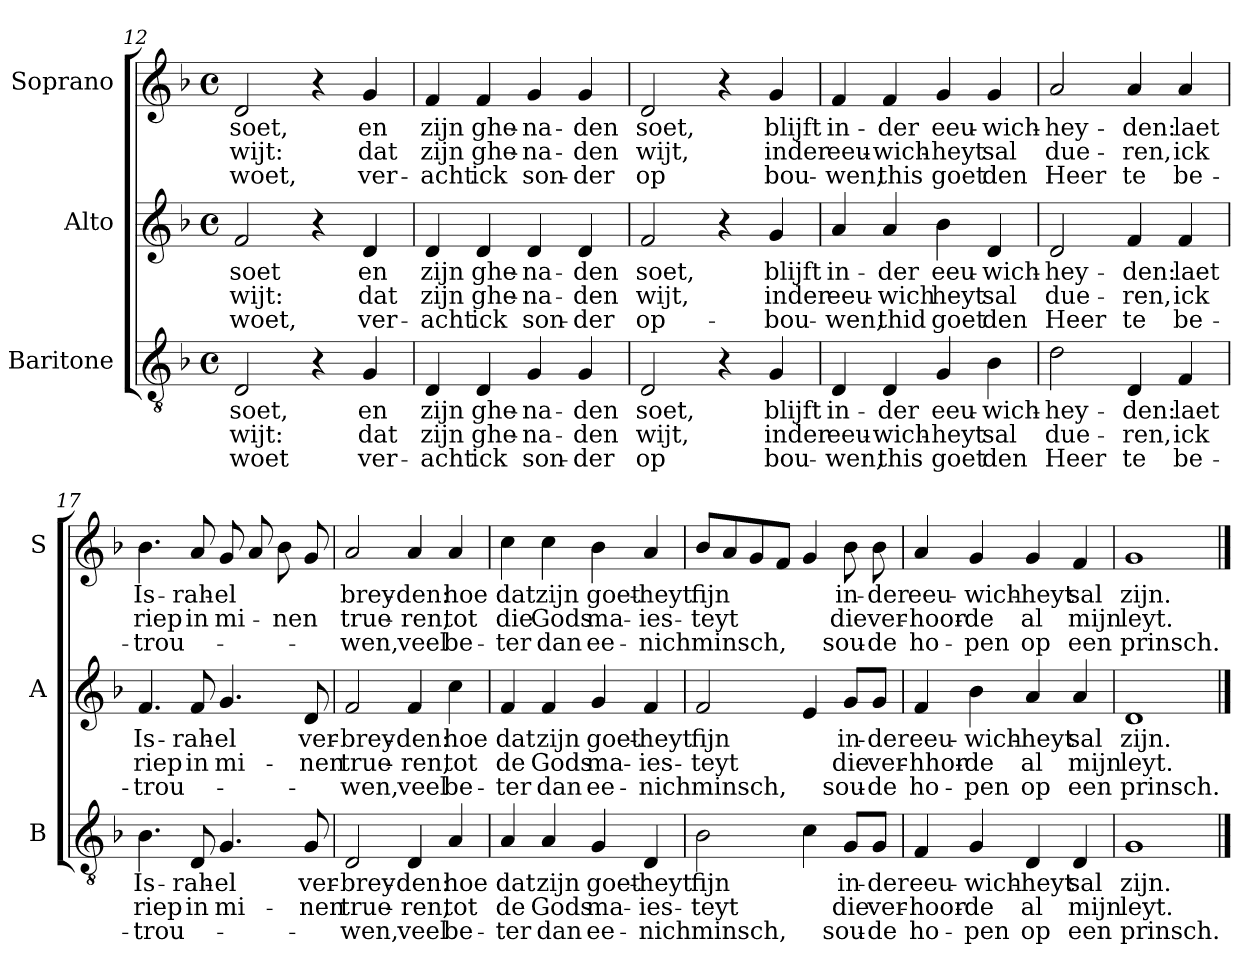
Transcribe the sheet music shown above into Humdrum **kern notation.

**kern	**text	**text	**text	**kern	**text	**text	**text	**kern	**text	**text	**text
*part3	*part3	*part3	*part3	*part2	*part2	*part2	*part2	*part1	*part1	*part1	*part1
*staff3	*staff3	*staff3	*staff3	*staff2	*staff2	*staff2	*staff2	*staff1	*staff1	*staff1	*staff1
*I"Baritone	*	*	*	*I"Alto	*	*	*	*I"Soprano	*	*	*
*I'B	*	*	*	*I'A	*	*	*	*I'S	*	*	*
*clefGv2	*	*	*	*clefG2	*	*	*	*clefG2	*	*	*
*k[b-]	*	*	*	*k[b-]	*	*	*	*k[b-]	*	*	*
*F:	*	*	*	*F:	*	*	*	*F:	*	*	*
*M4/4	*	*	*	*M4/4	*	*	*	*M4/4	*	*	*
*met(c)	*	*	*	*met(c)	*	*	*	*met(c)	*	*	*
=12	=12	=12	=12	=12	=12	=12	=12	=12	=12	=12	=12
!	!LO:LY:b	!LO:LY:b	!LO:LY:b	!	!LO:LY:b	!LO:LY:b	!LO:LY:b	!	!LO:LY:b	!LO:LY:b	!LO:LY:b
2D/	soet,	wijt:	-woet	2f/	soet	wijt:	-woet,	2d/	soet,	wijt:	-woet,
4r	.	.	.	4r	.	.	.	4r	.	.	.
!	!LO:LY:b	!LO:LY:b	!LO:LY:b	!	!LO:LY:b	!LO:LY:b	!LO:LY:b	!	!LO:LY:b	!LO:LY:b	!LO:LY:b
4G/	en	dat	ver-	4d/	en	dat	ver-	4g/	en	dat	ver-
=13	=13	=13	=13	=13	=13	=13	=13	=13	=13	=13	=13
!	!LO:LY:b	!LO:LY:b	!LO:LY:b	!	!LO:LY:b	!LO:LY:b	!LO:LY:b	!	!LO:LY:b	!LO:LY:b	!LO:LY:b
4D/	zijn	zijn	-acht	4d/	zijn	zijn	-acht	4f/	zijn	zijn	-acht
!	!LO:LY:b	!LO:LY:b	!LO:LY:b	!	!LO:LY:b	!LO:LY:b	!LO:LY:b	!	!LO:LY:b	!LO:LY:b	!LO:LY:b
4D/	ghe-	ghe-	ick	4d/	ghe-	ghe-	ick	4f/	ghe-	ghe-	ick
!	!LO:LY:b	!LO:LY:b	!LO:LY:b	!	!LO:LY:b	!LO:LY:b	!LO:LY:b	!	!LO:LY:b	!LO:LY:b	!LO:LY:b
4G/	-na-	-na-	son-	4d/	-na-	-na-	son-	4g/	-na-	-na-	son-
!	!LO:LY:b	!LO:LY:b	!LO:LY:b	!	!LO:LY:b	!LO:LY:b	!LO:LY:b	!	!LO:LY:b	!LO:LY:b	!LO:LY:b
4G/	-den	-den	-der	4d/	-den	-den	-der	4g/	-den	-den	-der
!!LO:LB:g=z
=14	=14	=14	=14	=14	=14	=14	=14	=14	=14	=14	=14
!	!LO:LY:b	!LO:LY:b	!LO:LY:b	!	!LO:LY:b	!LO:LY:b	!LO:LY:b	!	!LO:LY:b	!LO:LY:b	!LO:LY:b
2D/	soet,	wijt,	op	2f/	soet,	wijt,	op-	2d/	soet,	wijt,	op
4r	.	.	.	4r	.	.	.	4r	.	.	.
!	!LO:LY:b	!LO:LY:b	!LO:LY:b	!	!LO:LY:b	!LO:LY:b	!LO:LY:b	!	!LO:LY:b	!LO:LY:b	!LO:LY:b
4G/	blijft	inder	bou-	4g/	blijft	inder	-bou-	4g/	blijft	inder	bou-
=15	=15	=15	=15	=15	=15	=15	=15	=15	=15	=15	=15
!	!LO:LY:b	!LO:LY:b	!LO:LY:b	!	!LO:LY:b	!LO:LY:b	!LO:LY:b	!	!LO:LY:b	!LO:LY:b	!LO:LY:b
4D/	in-	eeu-	-wen,	4a/	in-	eeu-	-wen,	4f/	in-	eeu-	-wen,
!	!LO:LY:b	!LO:LY:b	!LO:LY:b	!	!LO:LY:b	!LO:LY:b	!LO:LY:b	!	!LO:LY:b	!LO:LY:b	!LO:LY:b
4D/	-der	-wich-	this	4a/	-der	-wich	thid	4f/	-der	-wich-	this
!	!LO:LY:b	!LO:LY:b	!LO:LY:b	!	!LO:LY:b	!LO:LY:b	!LO:LY:b	!	!LO:LY:b	!LO:LY:b	!LO:LY:b
4G/	eeu-	-heyt	goet	4b-\	eeu-	heyt	goet	4g/	eeu-	-heyt	goet
!	!LO:LY:b	!LO:LY:b	!LO:LY:b	!	!LO:LY:b	!LO:LY:b	!LO:LY:b	!	!LO:LY:b	!LO:LY:b	!LO:LY:b
4B-\	-wich-	sal	den	4d/	-wich-	sal	den	4g/	-wich-	sal	den
=16	=16	=16	=16	=16	=16	=16	=16	=16	=16	=16	=16
!	!LO:LY:b	!LO:LY:b	!LO:LY:b	!	!LO:LY:b	!LO:LY:b	!LO:LY:b	!	!LO:LY:b	!LO:LY:b	!LO:LY:b
2d\	-hey-	due-	Heer	2d/	-hey-	due-	Heer	2a/	-hey-	due-	Heer
!	!LO:LY:b	!LO:LY:b	!LO:LY:b	!	!LO:LY:b	!LO:LY:b	!LO:LY:b	!	!LO:LY:b	!LO:LY:b	!LO:LY:b
4D/	-den:	-ren,	te	4f/	-den:	-ren,	te	4a/	-den:	-ren,	te
!	!LO:LY:b	!LO:LY:b	!LO:LY:b	!	!LO:LY:b	!LO:LY:b	!LO:LY:b	!	!LO:LY:b	!LO:LY:b	!LO:LY:b
4F/	laet	ick	be-	4f/	laet	ick	be-	4a/	laet	ick	be-
=17	=17	=17	=17	=17	=17	=17	=17	=17	=17	=17	=17
!	!LO:LY:b	!LO:LY:b	!LO:LY:b	!	!LO:LY:b	!LO:LY:b	!LO:LY:b	!	!LO:LY:b	!LO:LY:b	!LO:LY:b
4.B-\	Is-	riep	-trou-	4.f/	Is-	riep	-trou-	4.b-\	Is-	riep	-trou-
!	!LO:LY:b	!LO:LY:b	!	!	!LO:LY:b	!LO:LY:b	!	!	!LO:LY:b	!LO:LY:b	!
8D/	-rah-	in	.	8f/	-rah-	in	.	8a/	-rah-	in	.
!	!LO:LY:b	!LO:LY:b	!	!	!LO:LY:b	!LO:LY:b	!	!	!LO:LY:b	!LO:LY:b	!
4.G/	-el	mi-	.	4.g/	-el	mi-	.	8g/	-el	mi-	.
.	.	.	.	.	.	.	.	8a/	.	.	.
!	!	!	!	!	!	!	!	!	!	!LO:LY:b	!
.	.	.	.	.	.	.	.	8b-\	.	-nen	.
!	!LO:LY:b	!LO:LY:b	!	!	!LO:LY:b	!LO:LY:b	!	!	!	!	!
8G/	ver-	-nen	.	8d/	ver-	-nen	.	8g/	.	.	.
!!LO:LB:g=z
=18	=18	=18	=18	=18	=18	=18	=18	=18	=18	=18	=18
!	!LO:LY:b	!LO:LY:b	!LO:LY:b	!	!LO:LY:b	!LO:LY:b	!LO:LY:b	!	!LO:LY:b	!LO:LY:b	!LO:LY:b
2D/	-brey-	true-	-wen,	2f/	-brey-	true-	-wen,	2a/	-brey-	true-	-wen,
!	!LO:LY:b	!LO:LY:b	!LO:LY:b	!	!LO:LY:b	!LO:LY:b	!LO:LY:b	!	!LO:LY:b	!LO:LY:b	!LO:LY:b
4D/	-den:	-ren,	veel	4f/	-den:	-ren,	veel	4a/	-den:	-ren,	veel
!	!LO:LY:b	!LO:LY:b	!LO:LY:b	!	!LO:LY:b	!LO:LY:b	!LO:LY:b	!	!LO:LY:b	!LO:LY:b	!LO:LY:b
4A/	hoe	tot	be-	4cc\	hoe	tot	be-	4a/	hoe	tot	be-
=19	=19	=19	=19	=19	=19	=19	=19	=19	=19	=19	=19
!	!LO:LY:b	!LO:LY:b	!LO:LY:b	!	!LO:LY:b	!LO:LY:b	!LO:LY:b	!	!LO:LY:b	!LO:LY:b	!LO:LY:b
4A/	dat	de	-ter	4f/	dat	de	-ter	4cc\	dat	die	-ter
!	!LO:LY:b	!LO:LY:b	!LO:LY:b	!	!LO:LY:b	!LO:LY:b	!LO:LY:b	!	!LO:LY:b	!LO:LY:b	!LO:LY:b
4A/	zijn	Gods	dan	4f/	zijn	Gods	dan	4cc\	zijn	Gods	dan
!	!LO:LY:b	!LO:LY:b	!LO:LY:b	!	!LO:LY:b	!LO:LY:b	!LO:LY:b	!	!LO:LY:b	!LO:LY:b	!LO:LY:b
4G/	goet-	ma-	ee-	4g/	goet-	ma-	ee-	4b-\	goet-	ma-	ee-
!	!LO:LY:b	!LO:LY:b	!LO:LY:b	!	!LO:LY:b	!LO:LY:b	!LO:LY:b	!	!LO:LY:b	!LO:LY:b	!LO:LY:b
4D/	-heyt	-ies-	-nich	4f/	-heyt	-ies-	-nich	4a/	-heyt	-ies-	-nich
=20	=20	=20	=20	=20	=20	=20	=20	=20	=20	=20	=20
!	!LO:LY:b	!LO:LY:b	!LO:LY:b	!	!LO:LY:b	!LO:LY:b	!LO:LY:b	!	!LO:LY:b	!LO:LY:b	!LO:LY:b
2B-\	fijn	-teyt	minsch,	2f/	fijn	-teyt	minsch,	8b-/L	fijn	-teyt	minsch,
.	.	.	.	.	.	.	.	8a/	.	.	.
.	.	.	.	.	.	.	.	8g/	.	.	.
.	.	.	.	.	.	.	.	8f/J	.	.	.
4c\	.	.	.	4e/	.	.	.	4g/	.	.	.
!	!LO:LY:b	!LO:LY:b	!LO:LY:b	!	!LO:LY:b	!LO:LY:b	!LO:LY:b	!	!LO:LY:b	!LO:LY:b	!LO:LY:b
8G/L	in-	die	sou-	8g/L	in-	die	sou-	8b-\	in-	die	sou-
!	!LO:LY:b	!LO:LY:b	!LO:LY:b	!	!LO:LY:b	!LO:LY:b	!LO:LY:b	!	!LO:LY:b	!LO:LY:b	!LO:LY:b
8G/J	-der	ver-	-de	8g/J	-der	ver-	-de	8b-\	-der	ver-	-de
=21	=21	=21	=21	=21	=21	=21	=21	=21	=21	=21	=21
!	!LO:LY:b	!LO:LY:b	!LO:LY:b	!	!LO:LY:b	!LO:LY:b	!LO:LY:b	!	!LO:LY:b	!LO:LY:b	!LO:LY:b
4F/	eeu-	-hoor-	ho-	4f/	eeu-	-hhor-	ho-	4a/	eeu-	-hoor-	ho-
!	!LO:LY:b	!LO:LY:b	!LO:LY:b	!	!LO:LY:b	!LO:LY:b	!LO:LY:b	!	!LO:LY:b	!LO:LY:b	!LO:LY:b
4G/	-wich-	-de	-pen	4b-\	-wich-	-de	-pen	4g/	-wich-	-de	-pen
!	!LO:LY:b	!LO:LY:b	!LO:LY:b	!	!LO:LY:b	!LO:LY:b	!LO:LY:b	!	!LO:LY:b	!LO:LY:b	!LO:LY:b
4D/	-heyt	al	op	4a/	-heyt	al	op	4g/	-heyt	al	op
!	!LO:LY:b	!LO:LY:b	!LO:LY:b	!	!LO:LY:b	!LO:LY:b	!LO:LY:b	!	!LO:LY:b	!LO:LY:b	!LO:LY:b
4D/	sal	mijn	een	4a/	sal	mijn	een	4f/	sal	mijn	een
=22	=22	=22	=22	=22	=22	=22	=22	=22	=22	=22	=22
!	!LO:LY:b	!LO:LY:b	!LO:LY:b	!	!LO:LY:b	!LO:LY:b	!LO:LY:b	!	!LO:LY:b	!LO:LY:b	!LO:LY:b
1G	zijn.	leyt.	prinsch.	1d	zijn.	leyt.	prinsch.	1g	zijn.	leyt.	prinsch.
==	==	==	==	==	==	==	==	==	==	==	==
*-	*-	*-	*-	*-	*-	*-	*-	*-	*-	*-	*-
